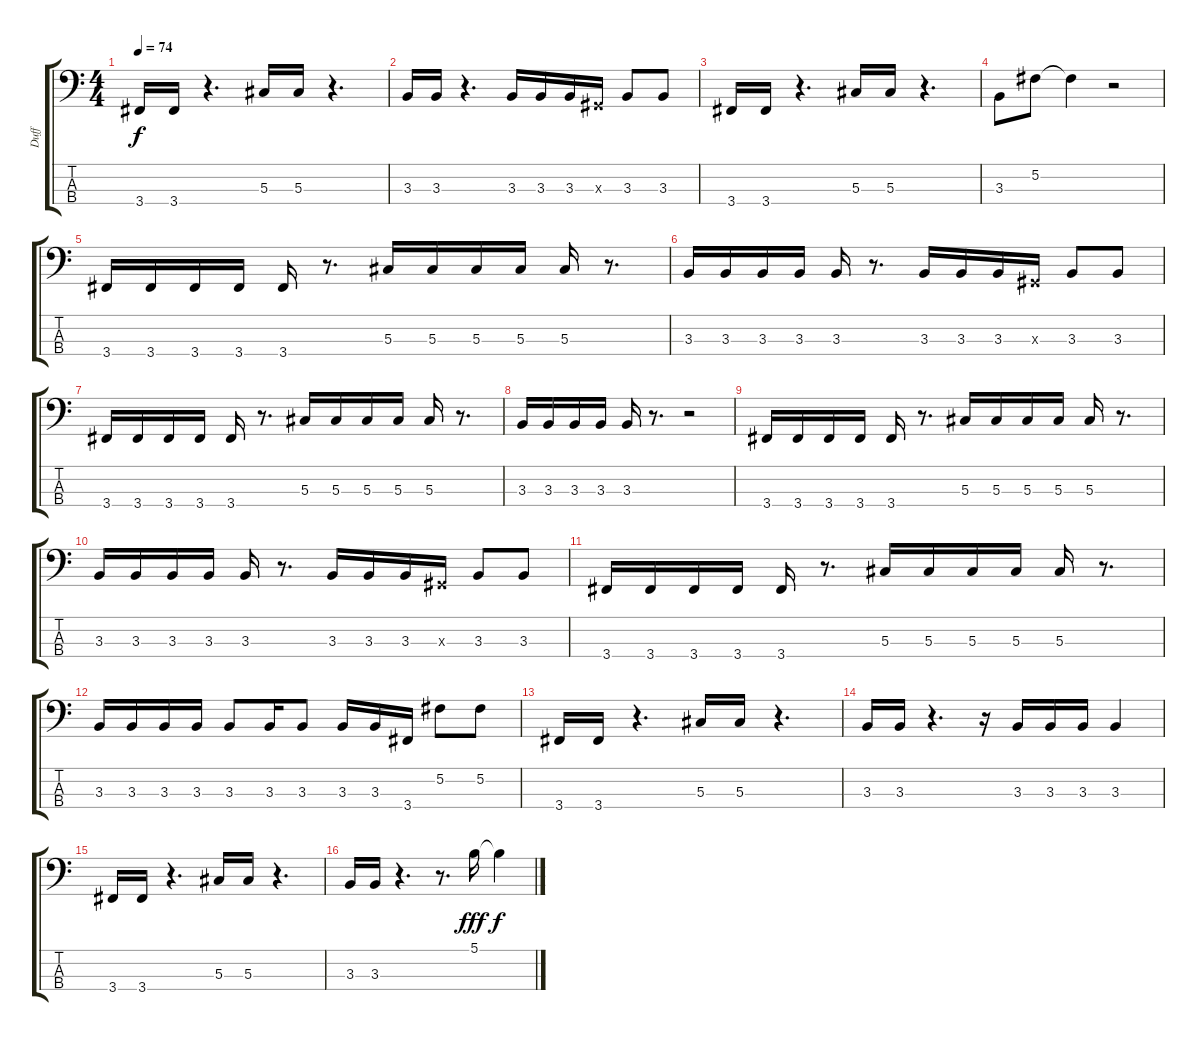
\track ("Duff" "Duff") {instrument electricbasspick}
\staff {score tabs}
\tuning (Gb2 Db2 Ab1 Eb1) {hide}
\ts (4 4)
\tempo 74
\clef f4
\ks c
3.4.16{dy f} 3.4.16 r.4{d} 5.3.16 5.3.16 r.4{d} |
3.3.16 3.3.16 r.4{d} 3.3.16 3.3.16 3.3.16 0.3{x}.16 3.3.8 3.3.8 |
3.4.16 3.4.16 r.4{d} 5.3.16 5.3.16 r.4{d} |
3.3.8 5.2.8 5.2{t}.4 r.2 |
3.4.16 3.4.16 3.4.16 3.4.16 3.4.16 r.8{d} 5.3.16 5.3.16 5.3.16 5.3.16 5.3.16 r.8{d} |
3.3.16 3.3.16 3.3.16 3.3.16 3.3.16 r.8{d} 3.3.16 3.3.16 3.3.16 0.3{x}.16 3.3.8 3.3.8 |
3.4.16 3.4.16 3.4.16 3.4.16 3.4.16 r.8{d} 5.3.16 5.3.16 5.3.16 5.3.16 5.3.16 r.8{d} |
3.3.16 3.3.16 3.3.16 3.3.16 3.3.16 r.8{d} r.2 |
3.4.16 3.4.16 3.4.16 3.4.16 3.4.16 r.8{d} 5.3.16 5.3.16 5.3.16 5.3.16 5.3.16 r.8{d} |
3.3.16 3.3.16 3.3.16 3.3.16 3.3.16 r.8{d} 3.3.16 3.3.16 3.3.16 0.3{x}.16 3.3.8 3.3.8 |
3.4.16 3.4.16 3.4.16 3.4.16 3.4.16 r.8{d} 5.3.16 5.3.16 5.3.16 5.3.16 5.3.16 r.8{d} |
3.3.16 3.3.16 3.3.16 3.3.16 3.3.8 3.3.16 3.3.8 3.3.16 3.3.16 3.4.16 5.2.8 5.2.8 |
3.4.16 3.4.16 r.4{d} 5.3.16 5.3.16 r.4{d} |
3.3.16 3.3.16 r.4{d} r.16 3.3.16 3.3.16 3.3.16 3.3.4 |
3.4.16 3.4.16 r.4{d} 5.3.16 5.3.16 r.4{d} |
3.3.16 3.3.16 r.4{d} r.8{d} 5.1.16{dy fff} 5.1{t}.4{dy f}
